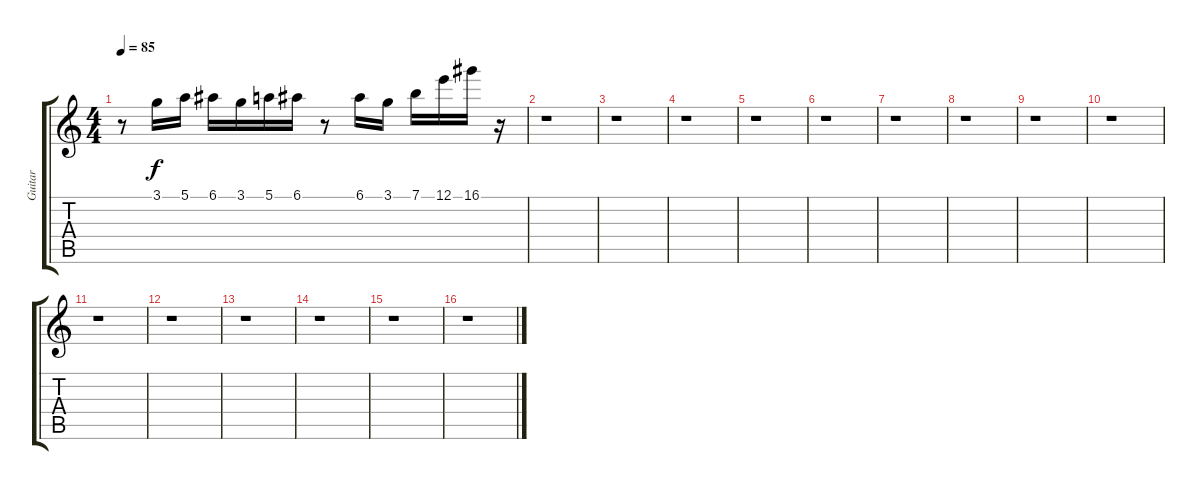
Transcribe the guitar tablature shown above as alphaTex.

\track ("Guitar" "Guitar") {instrument acousticguitarsteel}
\staff {score tabs}
\tuning (E4 B3 G3 D3 A2 E2) {hide}
\ts (4 4)
\tempo 85
\clef g2
\ks c
r.8{dy f} 3.1.16 5.1.16 6.1.16 3.1.16 5.1.16 6.1.16 r.8 6.1.16 3.1.16 7.1.16 12.1.16 16.1.16 r.16 |
r.1 |
r.1 |
r.1 |
r.1 |
r.1 |
r.1 |
r.1 |
r.1 |
r.1 |
r.1 |
r.1 |
r.1 |
r.1 |
r.1 |
r.1
